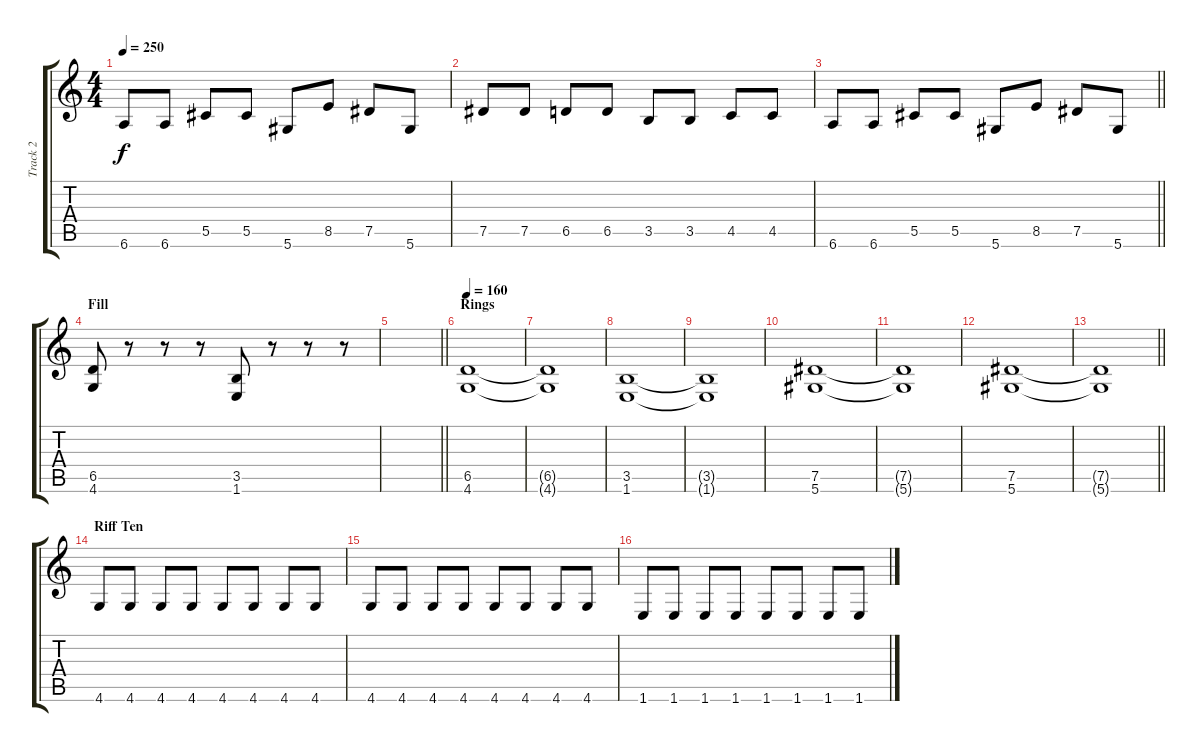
\track ("Track 2" "Track 2") {instrument distortionguitar}
\staff {score tabs}
\tuning (Eb4 Bb3 Gb3 Db3 Ab2 Eb2) {hide}
\ts (4 4)
\tempo 250
\clef g2
\ks c
6.6.8{dy f} 6.6.8 5.5.8 5.5.8 5.6.8 8.5.8 7.5.8 5.6.8 |
7.5.8 7.5.8 6.5.8 6.5.8 3.5.8 3.5.8 4.5.8 4.5.8 |
\barLineRight lightlight
6.6.8 6.6.8 5.5.8 5.5.8 5.6.8 8.5.8 7.5.8 5.6.8 |
\section ("" "Fill")
(6.5 4.6).8 r.8 r.8 r.8 (3.5 1.6).8 r.8 r.8 r.8 |
\barLineRight lightlight
|
\section ("" "Rings")
\tempo 180
\tempo 160
(6.5 4.6).1 |
(6.5{t} 4.6{t}).1 |
(3.5 1.6).1 |
(3.5{t} 1.6{t}).1 |
(7.5 5.6).1 |
(7.5{t} 5.6{t}).1 |
(7.5 5.6).1 |
\barLineRight lightlight
(7.5{t} 5.6{t}).1 |
\section ("" "Riff Ten")
4.6.8 4.6.8 4.6.8 4.6.8 4.6.8 4.6.8 4.6.8 4.6.8 |
4.6.8 4.6.8 4.6.8 4.6.8 4.6.8 4.6.8 4.6.8 4.6.8 |
1.6.8 1.6.8 1.6.8 1.6.8 1.6.8 1.6.8 1.6.8 1.6.8
